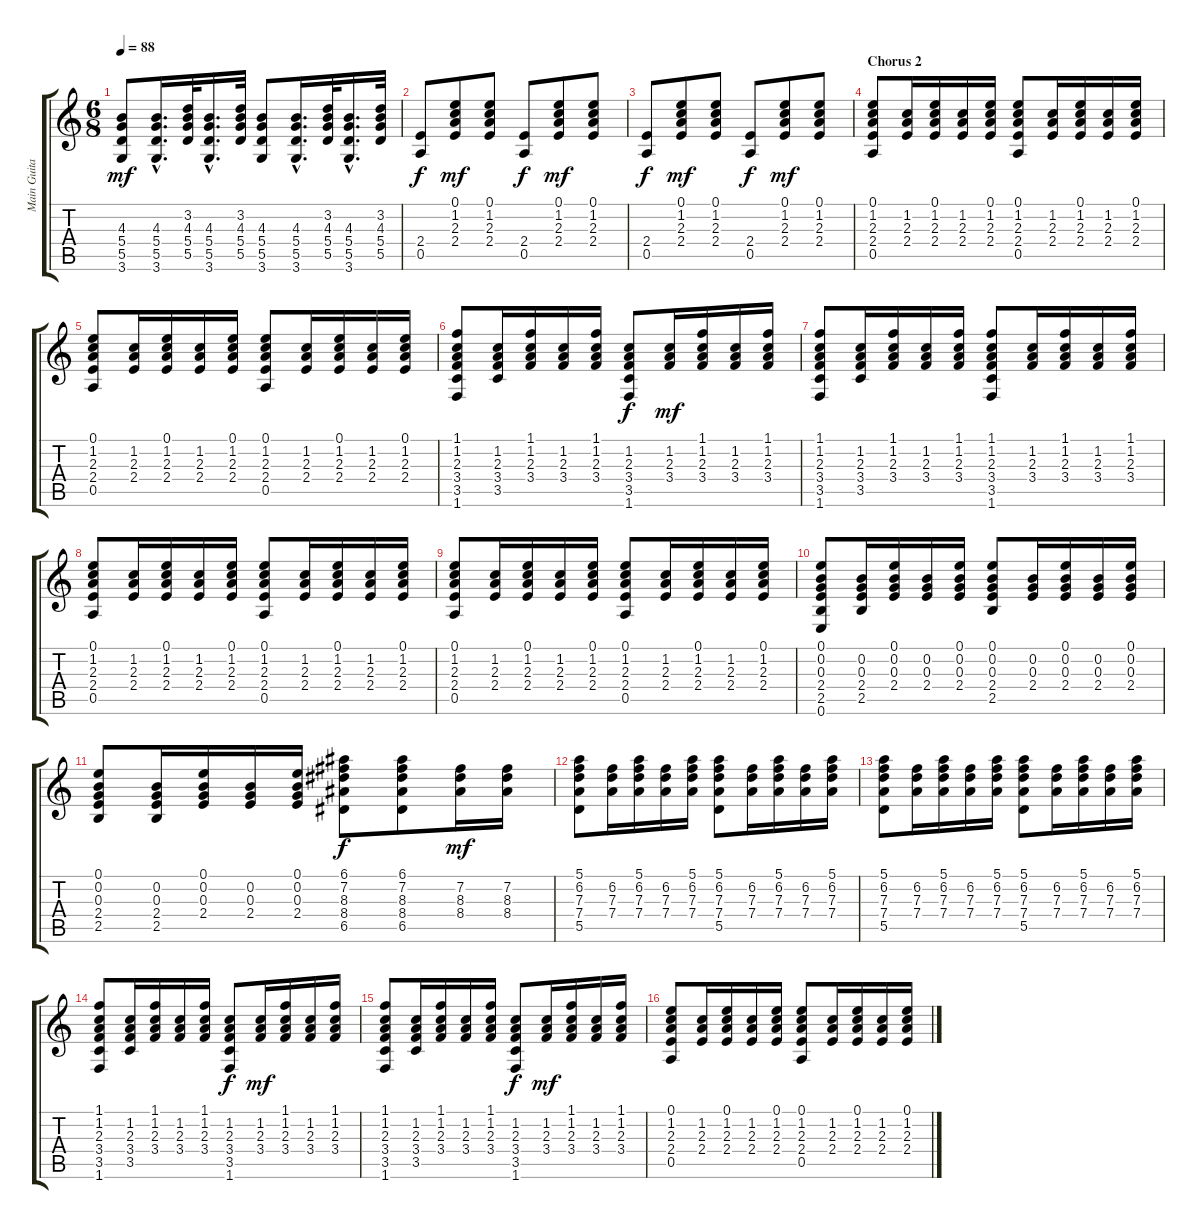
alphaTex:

\track ("Main Guitar" "Main Guita") {instrument acousticguitarsteel}
\staff {score tabs}
\tuning (E4 B3 G3 D3 A2 E2) {hide}
\ts (6 8)
\tempo 88
\clef g2
\ks c
(4.3 5.4 5.5 3.6).8{dy mf} (4.3{hac} 5.4{hac} 5.5{hac} 3.6{hac}).16{d} (3.2 4.3 5.4 5.5).32 (4.3{hac} 5.4{hac} 5.5{hac} 3.6{hac}).16{d} (3.2 4.3 5.4 5.5).32 (4.3 5.4 5.5 3.6).8 (4.3{hac} 5.4{hac} 5.5{hac} 3.6{hac}).16{d} (3.2 4.3 5.4 5.5).32 (4.3{hac} 5.4{hac} 5.5{hac} 3.6{hac}).16{d} (3.2 4.3 5.4 5.5).32 |
(2.4 0.5).8{dy f} (0.1 1.2 2.3 2.4).8{dy mf} (0.1 1.2 2.3 2.4).8 (2.4 0.5).8{dy f} (0.1 1.2 2.3 2.4).8{dy mf} (0.1 1.2 2.3 2.4).8 |
(2.4 0.5).8{dy f} (0.1 1.2 2.3 2.4).8{dy mf} (0.1 1.2 2.3 2.4).8 (2.4 0.5).8{dy f} (0.1 1.2 2.3 2.4).8{dy mf} (0.1 1.2 2.3 2.4).8 |
\section ("" "Chorus 2")
(0.1 1.2 2.3 2.4 0.5).8 (1.2 2.3 2.4).16 (0.1 1.2 2.3 2.4).16 (1.2 2.3 2.4).16 (0.1 1.2 2.3 2.4).16 (0.1 1.2 2.3 2.4 0.5).8 (1.2 2.3 2.4).16 (0.1 1.2 2.3 2.4).16 (1.2 2.3 2.4).16 (0.1 1.2 2.3 2.4).16 |
(0.1 1.2 2.3 2.4 0.5).8 (1.2 2.3 2.4).16 (0.1 1.2 2.3 2.4).16 (1.2 2.3 2.4).16 (0.1 1.2 2.3 2.4).16 (0.1 1.2 2.3 2.4 0.5).8 (1.2 2.3 2.4).16 (0.1 1.2 2.3 2.4).16 (1.2 2.3 2.4).16 (0.1 1.2 2.3 2.4).16 |
(1.1 1.2 2.3 3.4 3.5 1.6).8 (1.2 2.3 3.4 3.5).16 (1.1 1.2 2.3 3.4).16 (1.2 2.3 3.4).16 (1.1 1.2 2.3 3.4).16 (1.2 2.3 3.4 3.5 1.6).8{dy f} (1.2 2.3 3.4).16{dy mf} (1.1 1.2 2.3 3.4).16 (1.2 2.3 3.4).16 (1.1 1.2 2.3 3.4).16 |
(1.1 1.2 2.3 3.4 3.5 1.6).8 (1.2 2.3 3.4 3.5).16 (1.1 1.2 2.3 3.4).16 (1.2 2.3 3.4).16 (1.1 1.2 2.3 3.4).16 (1.1 1.2 2.3 3.4 3.5 1.6).8 (1.2 2.3 3.4).16 (1.1 1.2 2.3 3.4).16 (1.2 2.3 3.4).16 (1.1 1.2 2.3 3.4).16 |
(0.1 1.2 2.3 2.4 0.5).8 (1.2 2.3 2.4).16 (0.1 1.2 2.3 2.4).16 (1.2 2.3 2.4).16 (0.1 1.2 2.3 2.4).16 (0.1 1.2 2.3 2.4 0.5).8 (1.2 2.3 2.4).16 (0.1 1.2 2.3 2.4).16 (1.2 2.3 2.4).16 (0.1 1.2 2.3 2.4).16 |
(0.1 1.2 2.3 2.4 0.5).8 (1.2 2.3 2.4).16 (0.1 1.2 2.3 2.4).16 (1.2 2.3 2.4).16 (0.1 1.2 2.3 2.4).16 (0.1 1.2 2.3 2.4 0.5).8 (1.2 2.3 2.4).16 (0.1 1.2 2.3 2.4).16 (1.2 2.3 2.4).16 (0.1 1.2 2.3 2.4).16 |
(0.1 0.2 0.3 2.4 2.5 0.6).8 (0.2 0.3 2.4 2.5).16 (0.1 0.2 0.3 2.4).16 (0.2 0.3 2.4).16 (0.1 0.2 0.3 2.4).16 (0.1 0.2 0.3 2.4 2.5).8 (0.2 0.3 2.4).16 (0.1 0.2 0.3 2.4).16 (0.2 0.3 2.4).16 (0.1 0.2 0.3 2.4).16 |
(0.1 0.2 0.3 2.4 2.5).8 (0.2 0.3 2.4 2.5).16 (0.1 0.2 0.3 2.4).16 (0.2 0.3 2.4).16 (0.1 0.2 0.3 2.4).16 (6.1 7.2 8.3 8.4 6.5).8{dy f} (6.1 7.2 8.3 8.4 6.5).8 (7.2 8.3 8.4).16{dy mf} (7.2 8.3 8.4).16 |
(5.1 6.2 7.3 7.4 5.5).8 (6.2 7.3 7.4).16 (5.1 6.2 7.3 7.4).16 (6.2 7.3 7.4).16 (5.1 6.2 7.3 7.4).16 (5.1 6.2 7.3 7.4 5.5).8 (6.2 7.3 7.4).16 (5.1 6.2 7.3 7.4).16 (6.2 7.3 7.4).16 (5.1 6.2 7.3 7.4).16 |
(5.1 6.2 7.3 7.4 5.5).8 (6.2 7.3 7.4).16 (5.1 6.2 7.3 7.4).16 (6.2 7.3 7.4).16 (5.1 6.2 7.3 7.4).16 (5.1 6.2 7.3 7.4 5.5).8 (6.2 7.3 7.4).16 (5.1 6.2 7.3 7.4).16 (6.2 7.3 7.4).16 (5.1 6.2 7.3 7.4).16 |
(1.1 1.2 2.3 3.4 3.5 1.6).8 (1.2 2.3 3.4 3.5).16 (1.1 1.2 2.3 3.4).16 (1.2 2.3 3.4).16 (1.1 1.2 2.3 3.4).16 (1.2 2.3 3.4 3.5 1.6).8{dy f} (1.2 2.3 3.4).16{dy mf} (1.1 1.2 2.3 3.4).16 (1.2 2.3 3.4).16 (1.1 1.2 2.3 3.4).16 |
(1.1 1.2 2.3 3.4 3.5 1.6).8 (1.2 2.3 3.4 3.5).16 (1.1 1.2 2.3 3.4).16 (1.2 2.3 3.4).16 (1.1 1.2 2.3 3.4).16 (1.2 2.3 3.4 3.5 1.6).8{dy f} (1.2 2.3 3.4).16{dy mf} (1.1 1.2 2.3 3.4).16 (1.2 2.3 3.4).16 (1.1 1.2 2.3 3.4).16 |
(0.1 1.2 2.3 2.4 0.5).8 (1.2 2.3 2.4).16 (0.1 1.2 2.3 2.4).16 (1.2 2.3 2.4).16 (0.1 1.2 2.3 2.4).16 (0.1 1.2 2.3 2.4 0.5).8 (1.2 2.3 2.4).16 (0.1 1.2 2.3 2.4).16 (1.2 2.3 2.4).16 (0.1 1.2 2.3 2.4).16
